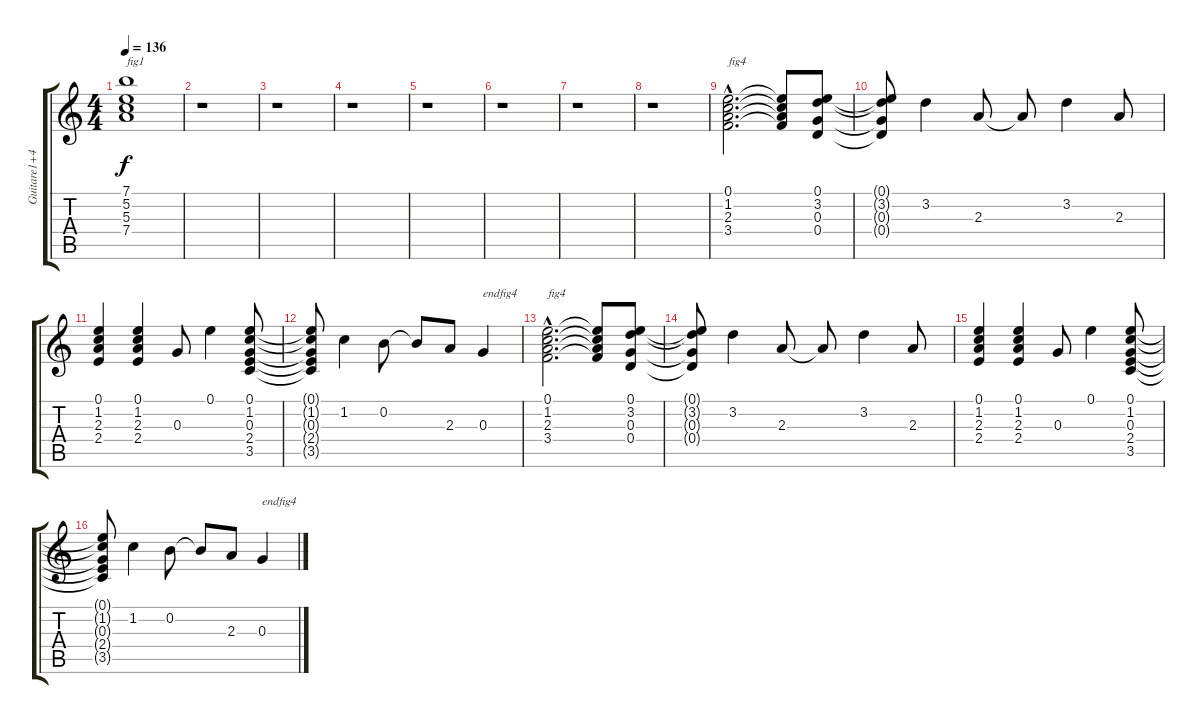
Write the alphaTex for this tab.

\track ("Guitare1+4 *" "Guitare1+4") {instrument electricguitarclean}
\staff {score tabs}
\tuning (E4 B3 G3 D3 A2 E2) {hide}
\ts (4 4)
\tempo 136
\clef g2
\ks c
(7.1 5.2 5.3 7.4).1{txt "fig1" dy f} |
r.1 |
r.1 |
r.1 |
r.1 |
r.1 |
r.1 |
r.1 |
(0.1{hac} 1.2{hac} 2.3{hac} 3.4{hac}).2{d txt "fig4"} (0.1{t} 1.2{t} 2.3{t} 3.4{t}).8 (0.1 3.2 0.3 0.4).8 |
(0.1{t} 3.2{t} 0.3{t} 0.4{t}).8 3.2.4 2.3.8 2.3{t}.8 3.2.4 2.3.8 |
(0.1 1.2 2.3 2.4).4 (0.1 1.2 2.3 2.4).4 0.3.8 0.1.4 (0.1 1.2 0.3 2.4 3.5).8 |
(0.1{t} 1.2{t} 0.3{t} 2.4{t} 3.5{t}).8 1.2.4 0.2.8 0.2{t}.8 2.3.8 0.3.4{txt "endfig4"} |
(0.1{hac} 1.2{hac} 2.3{hac} 3.4{hac}).2{d txt "fig4"} (0.1{t} 1.2{t} 2.3{t} 3.4{t}).8 (0.1 3.2 0.3 0.4).8 |
(0.1{t} 3.2{t} 0.3{t} 0.4{t}).8 3.2.4 2.3.8 2.3{t}.8 3.2.4 2.3.8 |
(0.1 1.2 2.3 2.4).4 (0.1 1.2 2.3 2.4).4 0.3.8 0.1.4 (0.1 1.2 0.3 2.4 3.5).8 |
(0.1{t} 1.2{t} 0.3{t} 2.4{t} 3.5{t}).8 1.2.4 0.2.8 0.2{t}.8 2.3.8 0.3.4{txt "endfig4"}
